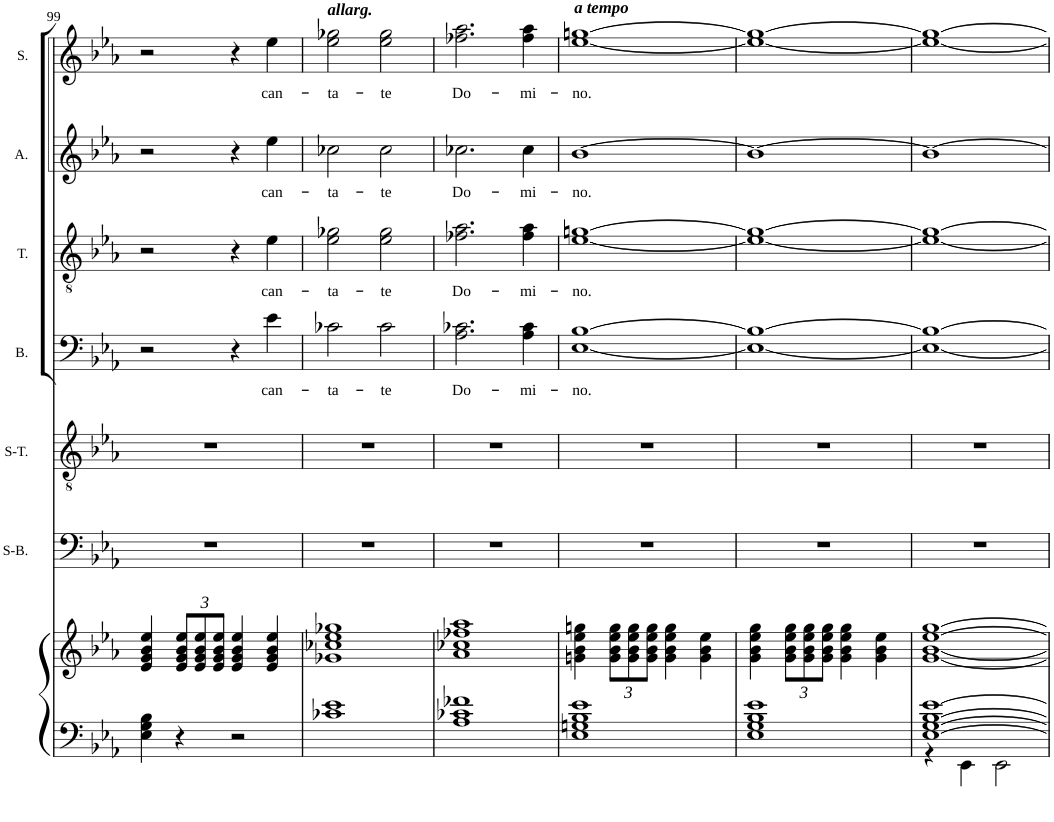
**kern	**kern	**kern	**kern	**kern	**text	**kern	**text	**kern	**text	**kern	**text
*part7	*part7	*part6	*part5	*part4	*part4	*part3	*part3	*part2	*part2	*part1	*part1
*staff8	*staff7	*staff6	*staff5	*staff4	*staff4	*staff3	*staff3	*staff2	*staff2	*staff1	*staff1
*	*	*I"Bariton Solo	*I"Tenor Solo	*I"Bass	*	*I"Tenor	*	*I"Alt	*	*I"Sopran	*
*	*	*	*	*I'B.	*	*I'T.	*	*I'A.	*	*I'S.	*
!!LO:PB:g=z
*clefF4	*clefG2	*clefF4	*clefGv2	*clefF4	*	*clefGv2	*	*clefG2	*	*clefG2	*
*k[b-e-a-]	*k[b-e-a-]	*k[b-e-a-]	*k[b-e-a-]	*k[b-e-a-]	*	*k[b-e-a-]	*	*k[b-e-a-]	*	*k[b-e-a-]	*
*E-:	*E-:	*E-:	*E-:	*E-:	*	*E-:	*	*E-:	*	*E-:	*
*M4/4	*M4/4	*M4/4	*M4/4	*M4/4	*	*M4/4	*	*M4/4	*	*M4/4	*
*met(c)	*met(c)	*met(c)	*met(c)	*met(c)	*	*met(c)	*	*met(c)	*	*met(c)	*
=99	=99	=99	=99	=99	=99	=99	=99	=99	=99	=99	=99
4E-\ 4G\ 4B-\	4e-/ 4g/ 4b-/ 4ee-/	1r	1r	2r	.	2r	.	2r	.	2r	.
*	*Xbrackettup	*	*	*	*	*	*	*	*	*	*
4r	12e-/ 12g/ 12b-/ 12ee-/L	.	.	.	.	.	.	.	.	.	.
.	12e-/ 12g/ 12b-/ 12ee-/	.	.	.	.	.	.	.	.	.	.
.	12e-/ 12g/ 12b-/ 12ee-/J	.	.	.	.	.	.	.	.	.	.
2r	4e-/ 4g/ 4b-/ 4ee-/	.	.	4r	.	4r	.	4r	.	4r	.
!	!	!	!	!	!LO:LY:b	!	!LO:LY:b	!	!LO:LY:b	!	!LO:LY:b
.	4e-/ 4g/ 4b-/ 4ee-/	.	.	4e-\	can-	4e-\	can-	4ee-\	can-	4ee-\	can-
=100	=100	=100	=100	=100	=100	=100	=100	=100	=100	=100	=100
!	!	!	!	!	!	!	!	!	!	!LO:TX:a:Bi:t=allarg.	!
!	!	!	!	!	!LO:LY:b	!	!LO:LY:b	!	!LO:LY:b	!	!LO:LY:b
1c-X 1e-	1g-X 1cc-X 1ee- 1gg-X	1r	1r	2c-X\	-ta-	2e-\ 2g-X\	-ta-	2cc-X\	-ta-	2ee-\ 2gg-X\	-ta-
!	!	!	!	!	!LO:LY:b	!	!LO:LY:b	!	!LO:LY:b	!	!LO:LY:b
.	.	.	.	2c-\	-te	2e-\ 2g-\	-te	2cc-\	-te	2ee-\ 2gg-\	-te
=101	=101	=101	=101	=101	=101	=101	=101	=101	=101	=101	=101
!	!	!	!	!	!LO:LY:b	!	!LO:LY:b	!	!LO:LY:b	!	!LO:LY:b
1A- 1c-X 1f-X	1a- 1cc-X 1ff-X 1aa-	1r	1r	2.A-\ 2.c-X\	Do-	2.f-X\ 2.a-\	Do-	2.cc-X\	Do-	2.ff-X\ 2.aa-\	Do-
!	!	!	!	!	!LO:LY:b	!	!LO:LY:b	!	!LO:LY:b	!	!LO:LY:b
.	.	.	.	4A-\ 4c-\	-mi-	4f-\ 4a-\	-mi-	4cc-\	-mi-	4ff-\ 4aa-\	-mi-
=102	=102	=102	=102	=102	=102	=102	=102	=102	=102	=102	=102
!	!	!	!	!	!	!	!	!	!	!LO:TX:a:Bi:t=a tempo	!
!	!	!	!	!	!LO:LY:b	!	!LO:LY:b	!	!LO:LY:b	!	!LO:LY:b
1E- 1Gn 1B- 1e-	4gn\ 4b-\ 4ee-\ 4ggn\	1r	1r	[1E- [1B-	-no.	[1e- [1gn	-no.	[1b-	-no.	[1ee- [1ggn	-no.
.	12g\ 12b-\ 12ee-\ 12gg\L	.	.	.	.	.	.	.	.	.	.
.	12g\ 12b-\ 12ee-\ 12gg\	.	.	.	.	.	.	.	.	.	.
.	12g\ 12b-\ 12ee-\ 12gg\J	.	.	.	.	.	.	.	.	.	.
.	4g\ 4b-\ 4ee-\ 4gg\	.	.	.	.	.	.	.	.	.	.
.	4g\ 4b-\ 4ee-\	.	.	.	.	.	.	.	.	.	.
=103	=103	=103	=103	=103	=103	=103	=103	=103	=103	=103	=103
1E- 1G 1B- 1e-	4g\ 4b-\ 4ee-\ 4gg\	1r	1r	1E-_ 1B-_	.	1e-_ 1g_	.	1b-_	.	1ee-_ 1gg_	.
.	12g\ 12b-\ 12ee-\ 12gg\L	.	.	.	.	.	.	.	.	.	.
.	12g\ 12b-\ 12ee-\ 12gg\	.	.	.	.	.	.	.	.	.	.
.	12g\ 12b-\ 12ee-\ 12gg\J	.	.	.	.	.	.	.	.	.	.
.	4g\ 4b-\ 4ee-\ 4gg\	.	.	.	.	.	.	.	.	.	.
.	4g\ 4b-\ 4ee-\	.	.	.	.	.	.	.	.	.	.
=104	=104	=104	=104	=104	=104	=104	=104	=104	=104	=104	=104
*^	*	*	*	*	*	*	*	*	*	*	*
[1E- [1G [1B- [1e-	4r	[1g [1b- [1ee- [1gg	1r	1r	1E-_ 1B-_	.	1e-_ 1g_	.	1b-_	.	1ee-_ 1gg_	.
.	4EE-\	.	.	.	.	.	.	.	.	.	.	.
.	2EE-\	.	.	.	.	.	.	.	.	.	.	.
*v	*v	*	*	*	*	*	*	*	*	*	*	*
=	=	=	=	=	=	=	=	=	=	=	=
*-	*-	*-	*-	*-	*-	*-	*-	*-	*-	*-	*-
